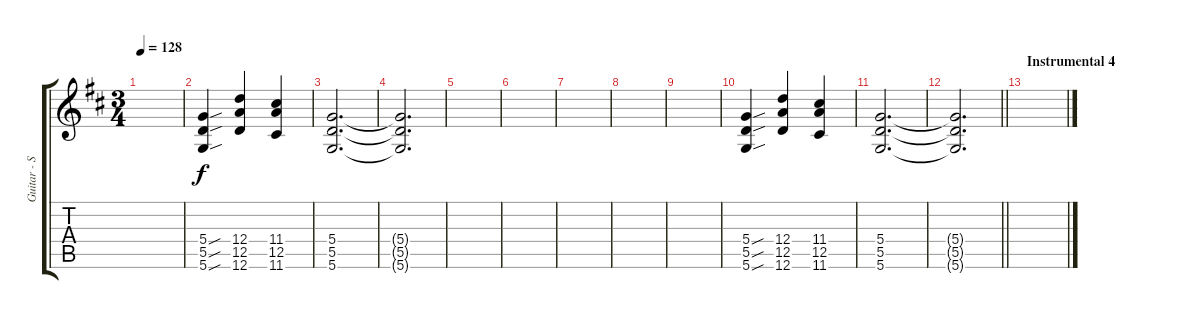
\track ("Guitar - Simon Neil" "Guitar - S") {instrument electricguitarclean}
\staff {score tabs}
\tuning (E4 B3 G3 D3 A2 D2) {hide}
\ts (3 4)
\tempo 128
\clef g2
\ks d
|
(5.4{sou} 5.5{sou} 5.6{sou}).4{volume 12 instrument electricguitarclean} (12.4 12.5 12.6).4 (11.4 12.5 11.6).4 |
(5.4 5.5 5.6).2{d} |
(5.4{t} 5.5{t} 5.6{t}).2{d} |
|
|
|
|
|
(5.4{sou} 5.5{sou} 5.6{sou}).4{volume 12} (12.4 12.5 12.6).4 (11.4 12.5 11.6).4 |
(5.4 5.5 5.6).2{d} |
\barLineRight lightlight
(5.4{t} 5.5{t} 5.6{t}).2{d} |
\section ("" "Instrumental 4")
